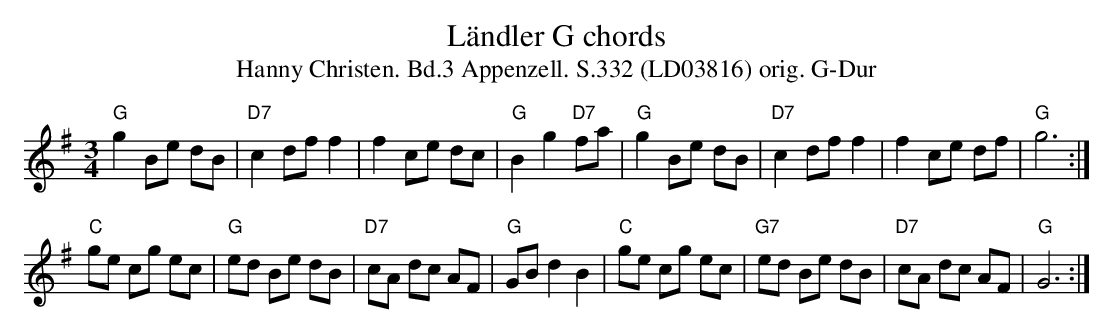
X:1
T:Ländler G chords
T:Hanny Christen. Bd.3 Appenzell. S.332 (LD03816) orig. G-Dur
M:3/4
L:1/8
K:G %%MIDI gchordon
"G"g2 Be dB | "D7"c2 df f2 | f2 ce dc | "G"B2 g2 "D7"fa | "G"g2 Be dB | "D7"c2 df f2 | f2 ce df | "G"g6 :|
 "C"ge cg ec | "G"ed Be dB | "D7"cA dc AF | "G"GB d2 B2 | "C"ge cg ec | "G7"ed Be dB | "D7"cA dc AF | "G"G6 :|]
